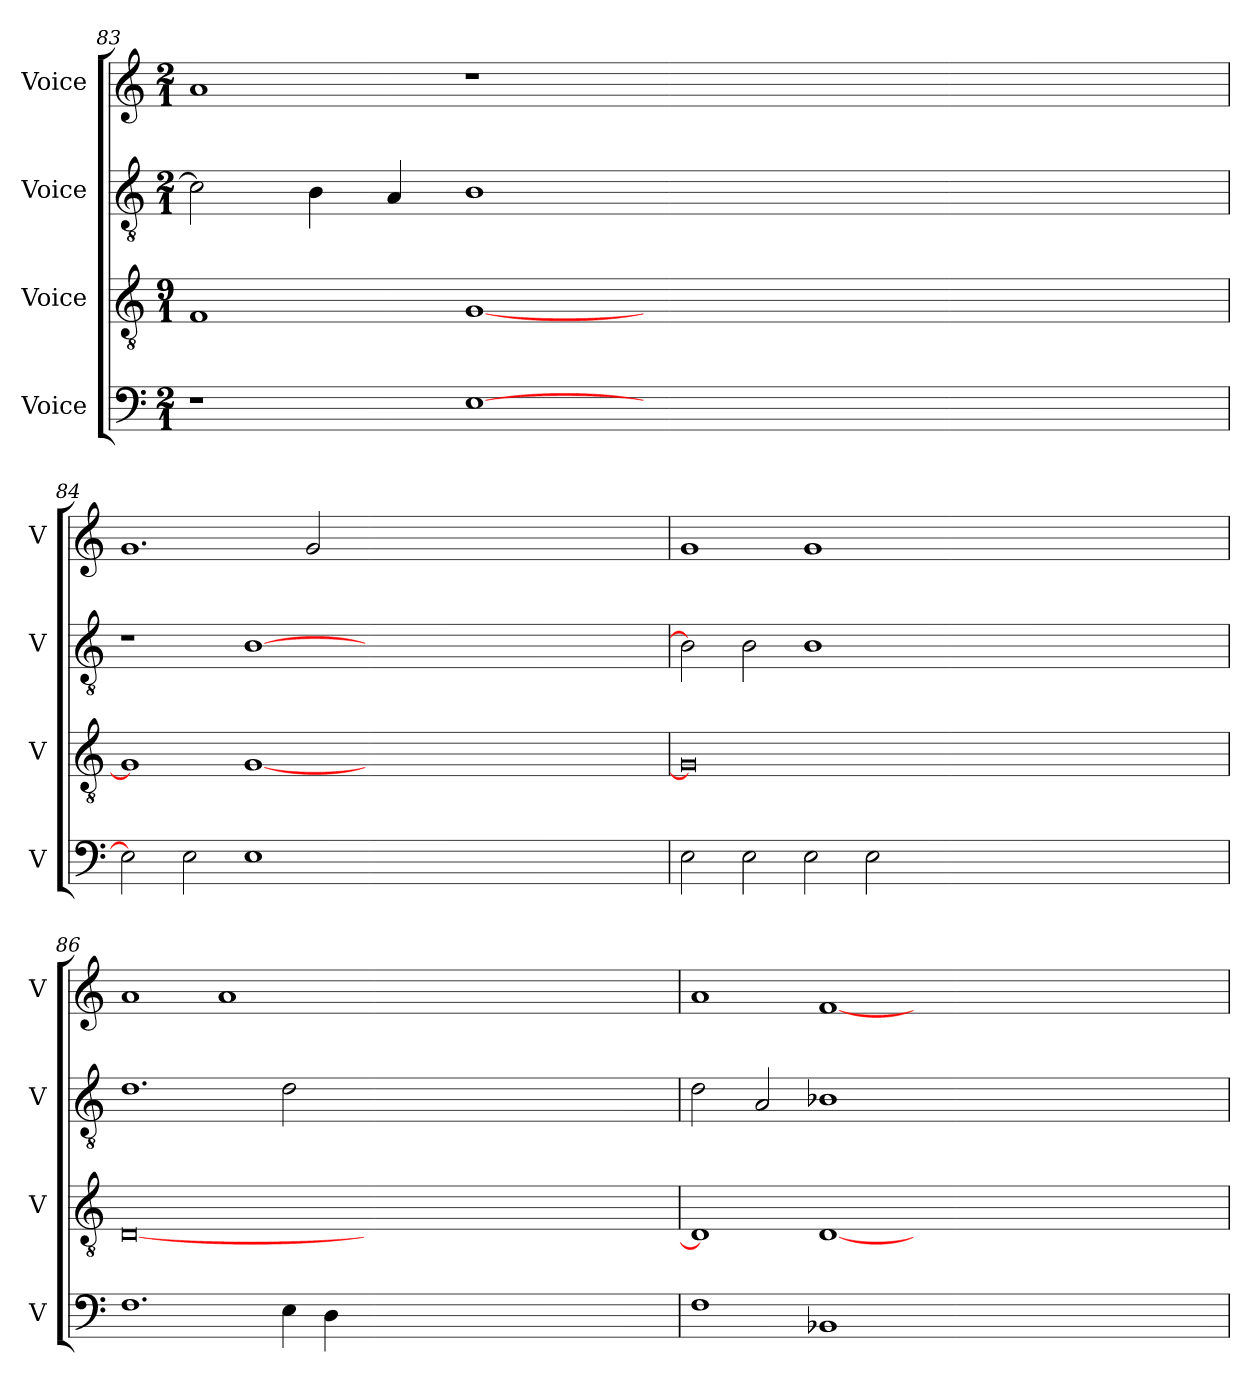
**kern	**kern	**kern	**kern
*part4	*part3	*part2	*part1
*staff4	*staff3	*staff2	*staff1
*I"Voice	*I"Voice	*I"Voice	*I"Voice
*I'V	*I'V	*I'V	*I'V
!!LO:LB:g=z
*clefF4	*clefGv2	*clefGv2	*clefG2
*k[]	*k[]	*k[]	*k[]
*M2/1	*M9/1	*M2/1	*M2/1
=83	=83	=83	=83
1r	1F	2c\]	1a
.	.	4B\	.
.	.	4A/	.
[1E	[1G	1B	1r
1%7ryy	1%7ryy	1%7ryy	1%7ryy
=84	=84	=84	=84
2E\]	1G]	1r	1.g
2E\	.	.	.
1E	[1G	[1B	.
.	.	.	2g/
1%7ryy	1%7ryy	1%7ryy	1%7ryy
!!LO:LB:g=z
=85	=85	=85	=85
2E\	0G]	2B\]	1g
2E\	.	2B\	.
2E\	.	1B	1g
2E\	.	.	.
1%7ryy	1%7ryy	1%7ryy	1%7ryy
=86	=86	=86	=86
1.F	[0D	1.d	1a
.	.	.	1a
4E\	.	2d\	.
4D\	.	.	.
1%7ryy	1%7ryy	1%7ryy	1%7ryy
!!LO:PB:g=z
=87	=87	=87	=87
1F	1D]	2d\	1a
.	.	2A/	.
1BB-X	[1D	1B-X	[1f
1%7ryy	1%7ryy	1%7ryy	1%7ryy
=	=	=	=
*-	*-	*-	*-
